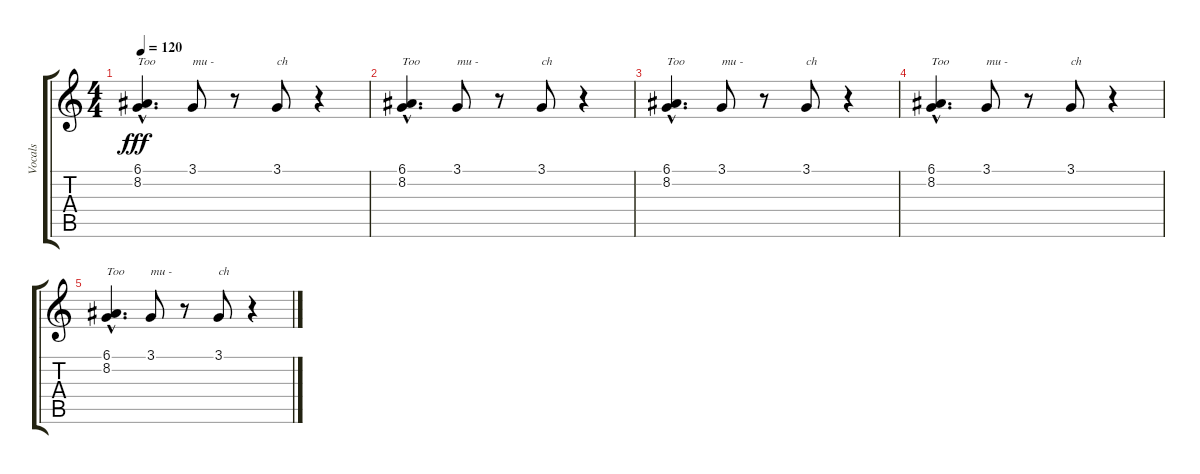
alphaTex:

\track ("Vocals" "Vocals") {instrument altosax}
\staff {score tabs}
\tuning (E4 B3 G3 D3 A2 E2) {hide}
\ts (4 4)
\tempo 120
\clef g2
\ks c
(6.1{hac} 8.2{hac}).4{d txt "Too" dy fff volume 5} 3.1.8{txt "mu -"} r.8 3.1.8{txt "ch"} r.4 |
(6.1{hac} 8.2{hac}).4{d txt "Too" volume 4} 3.1.8{txt "mu -"} r.8 3.1.8{txt "ch"} r.4 |
(6.1{hac} 8.2{hac}).4{d txt "Too" volume 3} 3.1.8{txt "mu -"} r.8 3.1.8{txt "ch"} r.4 |
(6.1{hac} 8.2{hac}).4{d txt "Too" volume 2} 3.1.8{txt "mu -"} r.8 3.1.8{txt "ch"} r.4 |
(6.1{hac} 8.2{hac}).4{d txt "Too" volume 1} 3.1.8{txt "mu -"} r.8 3.1.8{txt "ch"} r.4
